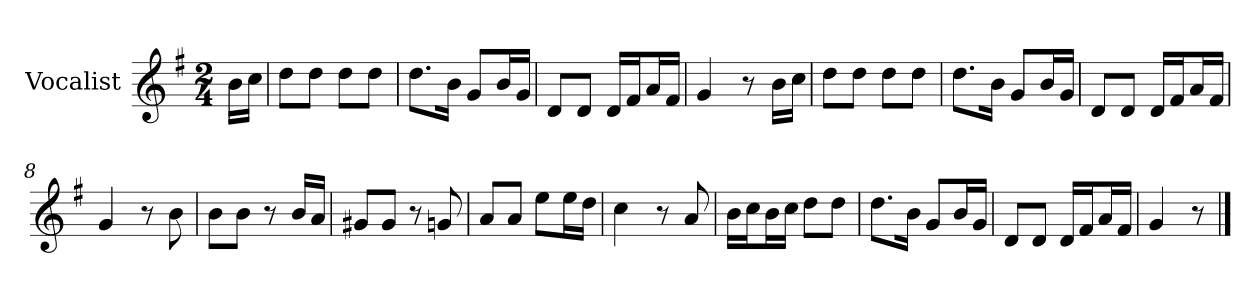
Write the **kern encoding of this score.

**kern
*part1
*staff1
*I"Vocalist
*k[f#]
*G:
*M2/4
=
16bLL
16ccJJ
=1
8ddL
8ddJ
8ddL
8ddJ
=2
8.ddL
16bJk
8gL
16bL
16gJJ
=3
8dL
8dJ
16dLL
16f#J
16aL
16f#JJ
=4
4g
8r
16bLL
16ccJJ
=5
8ddL
8ddJ
8ddL
8ddJ
=6
8.ddL
16bJk
8gL
16bL
16gJJ
=7
8dL
8dJ
16dLL
16f#J
16aL
16f#JJ
=8
4g
8r
8b
=9
8bL
8bJ
8r
16bLL
16aJJ
=10
8g#XL
8g#J
8r
8gn
=11
8aL
8aJ
8eeL
16eeL
16ddJJ
=12
4cc
8r
8a
=13
16bLL
16ccJ
16bL
16ccJJ
8ddL
8ddJ
=14
8.ddL
16bJk
8gL
16bL
16gJJ
=15
8dL
8dJ
16dLL
16f#J
16aL
16f#JJ
=16
4g
8r
==
*-
